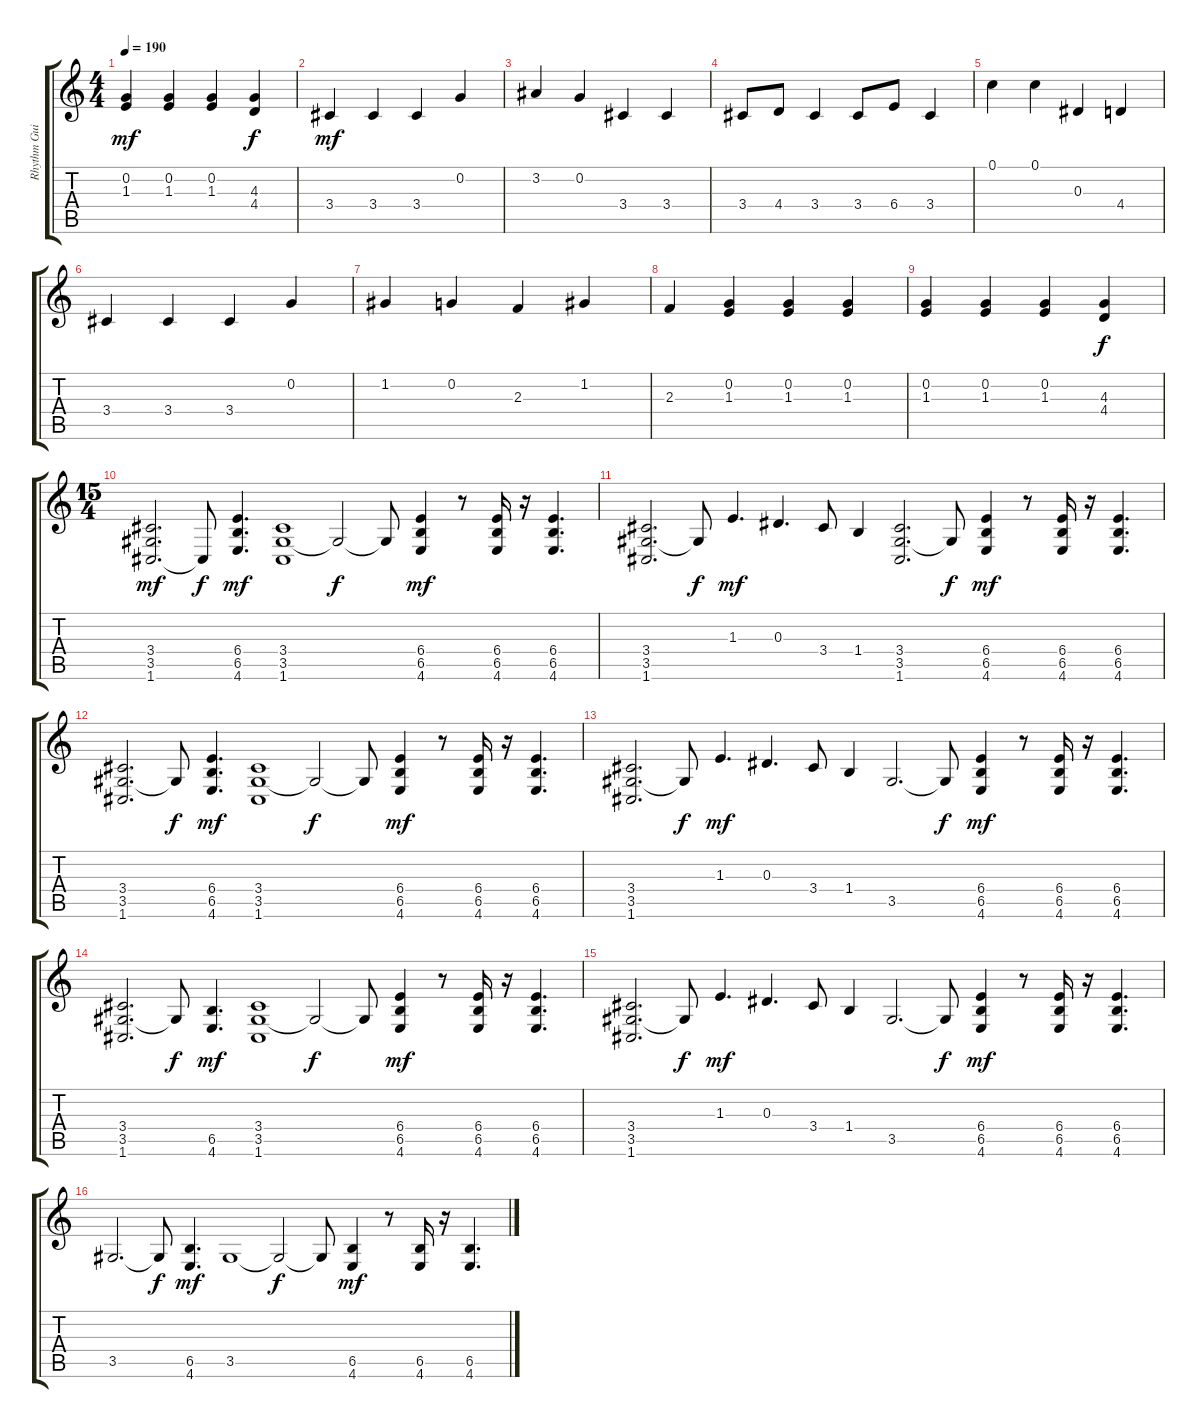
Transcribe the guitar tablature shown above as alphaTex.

\track ("Rhythm Guitar" "Rhythm Gui") {instrument distortionguitar}
\staff {score tabs}
\tuning (C4 G3 Eb3 Bb2 F2 C2) {hide}
\ts (4 4)
\tempo 190
\clef g2
\ks c
(0.2 1.3).4{dy mf} (0.2 1.3).4 (0.2 1.3).4 (4.3 4.4).4{dy f} |
3.4.4{dy mf} 3.4.4 3.4.4 0.2.4 |
3.2.4 0.2.4 3.4.4 3.4.4 |
3.4.8 4.4.8 3.4.4 3.4.8 6.4.8 3.4.4 |
0.1.4 0.1.4 0.3.4 4.4.4 |
3.4.4 3.4.4 3.4.4 0.2.4 |
1.2.4 0.2.4 2.3.4 1.2.4 |
2.3.4 (0.2 1.3).4 (0.2 1.3).4 (0.2 1.3).4 |
(0.2 1.3).4 (0.2 1.3).4 (0.2 1.3).4 (4.3 4.4).4{dy f} |
\ts (15 4)
(3.4 3.5 1.6).2{d dy mf} 1.6{t}.8{dy f} (6.4 6.5 4.6).4{d dy mf} (3.4 3.5 1.6).1 3.5{t}.2{dy f} 3.5{t}.8 (6.4 6.5 4.6).4{dy mf} r.8 (6.4 6.5 4.6).16 r.16 (6.4 6.5 4.6).4{d} |
(3.4 3.5 1.6).2{d} 3.5{t}.8{dy f} 1.3.4{d dy mf} 0.3.4{d} 3.4.8 1.4.4 (3.4 3.5 1.6).2{d} 3.5{t}.8{dy f} (6.4 6.5 4.6).4{dy mf} r.8 (6.4 6.5 4.6).16 r.16 (6.4 6.5 4.6).4{d} |
(3.4 3.5 1.6).2{d} 3.5{t}.8{dy f} (6.4 6.5 4.6).4{d dy mf} (3.4 3.5 1.6).1 3.5{t}.2{dy f} 3.5{t}.8 (6.4 6.5 4.6).4{dy mf} r.8 (6.4 6.5 4.6).16 r.16 (6.4 6.5 4.6).4{d} |
(3.4 3.5 1.6).2{d} 3.5{t}.8{dy f} 1.3.4{d dy mf} 0.3.4{d} 3.4.8 1.4.4 3.5.2{d} 3.5{t}.8{dy f} (6.4 6.5 4.6).4{dy mf} r.8 (6.4 6.5 4.6).16 r.16 (6.4 6.5 4.6).4{d} |
(3.4 3.5 1.6).2{d} 3.5{t}.8{dy f} (6.5 4.6).4{d dy mf} (3.4 3.5 1.6).1 3.5{t}.2{dy f} 3.5{t}.8 (6.4 6.5 4.6).4{dy mf} r.8 (6.4 6.5 4.6).16 r.16 (6.4 6.5 4.6).4{d} |
(3.4 3.5 1.6).2{d} 3.5{t}.8{dy f} 1.3.4{d dy mf} 0.3.4{d} 3.4.8 1.4.4 3.5.2{d} 3.5{t}.8{dy f} (6.4 6.5 4.6).4{dy mf} r.8 (6.4 6.5 4.6).16 r.16 (6.4 6.5 4.6).4{d} |
3.5.2{d} 3.5{t}.8{dy f} (6.5 4.6).4{d dy mf} 3.5.1 3.5{t}.2{dy f} 3.5{t}.8 (6.5 4.6).4{dy mf} r.8 (6.5 4.6).16 r.16 (6.5 4.6).4{d}
